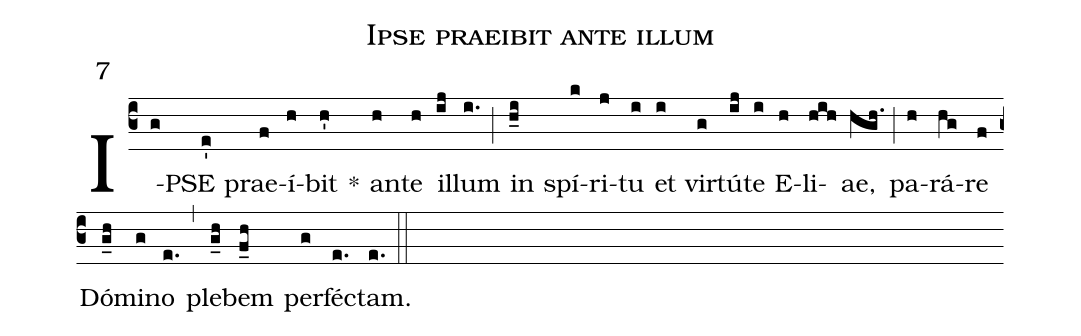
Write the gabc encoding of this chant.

name:Ipse praeibit ante illum;
mode:7;
annotation:7;
office-part:Antiphonae;
%%
(c3) I(g)PSE(e') prae(f)í(h)bit(h') *() an(h)te(h) il(ij)lum(i.) (;) in(h_i) spí(k)ri(j)tu(i) et(i) vir(g)tú(ij)te(i) E(h)li(hih)ae,(hgh.) (;) pa(h)rá(hg)re(f) Dó(g_h)mi(g)no(e.) (,) ple(g_h)bem(f_h) per(g)fé(e.)ctam.(e.) (::)
